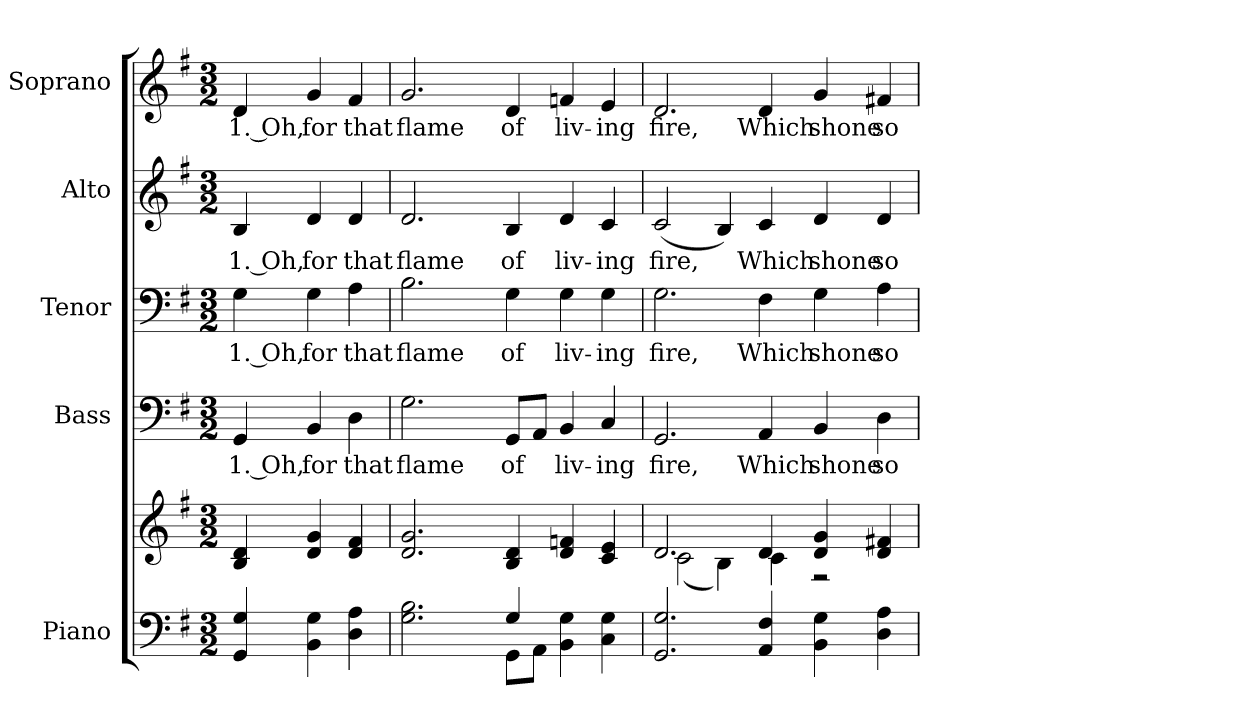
**kern	**kern	**kern	**text	**kern	**text	**kern	**text	**kern	**text
*part5	*part5	*part4	*part4	*part3	*part3	*part2	*part2	*part1	*part1
*staff6	*staff5	*staff4	*staff4	*staff3	*staff3	*staff2	*staff2	*staff1	*staff1
*I"Piano	*	*I"Bass	*	*I"Tenor	*	*I"Alto	*	*I"Soprano	*
*I'Pno.	*	*I'B.	*	*I'T.	*	*I'A.	*	*I'S.	*
!!LO:PB:g=z
*clefF4	*clefG2	*clefF4	*	*clefF4	*	*clefG2	*	*clefG2	*
*k[f#]	*k[f#]	*k[f#]	*	*k[f#]	*	*k[f#]	*	*k[f#]	*
*G:	*G:	*G:	*	*G:	*	*G:	*	*G:	*
*M3/2	*M3/2	*M3/2	*	*M3/2	*	*M3/2	*	*M3/2	*
*MM170	*MM170	*MM170	*	*MM170	*	*MM170	*	*MM170	*
=1	=1	=1	=1	=1	=1	=1	=1	=1	=1
!	!	!	!LO:LY:b:color=#000000	!	!	!	!	!	!
!	!	!	!	!	!LO:LY:b:color=#000000	!	!	!	!
!	!	!	!	!	!	!	!LO:LY:b:color=#000000	!	!
!	!	!	!	!	!	!	!	!	!LO:LY:b:color=#000000
4GGi/ 4Gi	4Bi/ 4di	4GGi/	1. Oh,	4Gi\	1. Oh,	4Bi/	1. Oh,	4di/	1. Oh,
!	!	!	!LO:LY:b:color=#000000	!	!	!	!	!	!
!	!	!	!	!	!LO:LY:b:color=#000000	!	!	!	!
!	!	!	!	!	!	!	!LO:LY:b:color=#000000	!	!
!	!	!	!	!	!	!	!	!	!LO:LY:b:color=#000000
4BBi\ 4Gi	4di/ 4gi	4BBi/	for	4Gi\	for	4di/	for	4gi/	for
!	!	!	!LO:LY:b:color=#000000	!	!	!	!	!	!
!	!	!	!	!	!LO:LY:b:color=#000000	!	!	!	!
!	!	!	!	!	!	!	!LO:LY:b:color=#000000	!	!
!	!	!	!	!	!	!	!	!	!LO:LY:b:color=#000000
4Di\ 4Ai	4di/ 4f#i	4Di\	that	4Ai\	that	4di/	that	4f#i/	that
=2	=2	=2	=2	=2	=2	=2	=2	=2	=2
*^	*	*	*	*	*	*	*	*	*
!	!	!	!	!LO:LY:b:color=#000000	!	!	!	!	!	!
!	!	!	!	!	!	!LO:LY:b:color=#000000	!	!	!	!
!	!	!	!	!	!	!	!	!LO:LY:b:color=#000000	!	!
!	!	!	!	!	!	!	!	!	!	!LO:LY:b:color=#000000
2.Gi\ 2.Bi	2ryy	2.di/ 2.gi	2.Gi\	flame	2.Bi\	flame	2.di/	flame	2.gi/	flame
.	4ryy	.	.	.	.	.	.	.	.	.
!	!	!	!	!LO:LY:b:color=#000000	!	!	!	!	!	!
!	!	!	!	!	!	!LO:LY:b:color=#000000	!	!	!	!
!	!	!	!	!	!	!	!	!LO:LY:b:color=#000000	!	!
!	!	!	!	!	!	!	!	!	!	!LO:LY:b:color=#000000
4Gi/	8GGi\L	4Bi/ 4di	8GGi/L	of	4Gi\	of	4Bi/	of	4di/	of
.	8AAi\J	.	8AAi/J	.	.	.	.	.	.	.
!	!	!	!	!LO:LY:b:color=#000000	!	!	!	!	!	!
!	!	!	!	!	!	!LO:LY:b:color=#000000	!	!	!	!
!	!	!	!	!	!	!	!	!LO:LY:b:color=#000000	!	!
!	!	!	!	!	!	!	!	!	!	!LO:LY:b:color=#000000
4BBi\ 4Gi	2ryy	4di/ 4fni	4BBi/	liv-	4Gi\	liv-	4di/	liv-	4fni/	liv-
!	!	!	!	!LO:LY:b:color=#000000	!	!	!	!	!	!
!	!	!	!	!	!	!LO:LY:b:color=#000000	!	!	!	!
!	!	!	!	!	!	!	!	!LO:LY:b:color=#000000	!	!
!	!	!	!	!	!	!	!	!	!	!LO:LY:b:color=#000000
4Ci\ 4Gi	.	4ci/ 4ei	4Ci/	-ing	4Gi\	-ing	4ci/	-ing	4ei/	-ing
*v	*v	*	*	*	*	*	*	*	*	*
!!LO:PB:g=z
=3	=3	=3	=3	=3	=3	=3	=3	=3	=3
*	*^	*	*	*	*	*	*	*	*
!	!	!	!	!LO:LY:b:color=#000000	!	!	!	!	!	!
!	!	!	!	!	!	!LO:LY:b:color=#000000	!	!	!	!
!	!	!	!	!	!	!	!	!LO:LY:b:color=#000000	!	!
!	!	!	!	!	!	!	!	!	!	!LO:LY:b:color=#000000
2.GGi/ 2.Gi	2.di/	(2ci\	2.GGi/	fire,	2.Gi\	fire,	(2ci/	fire,	2.di/	fire,
.	.	4Bi\)	.	.	.	.	4Bi/)	.	.	.
!	!	!	!	!LO:LY:b:color=#000000	!	!	!	!	!	!
!	!	!	!	!	!	!LO:LY:b:color=#000000	!	!	!	!
!	!	!	!	!	!	!	!	!LO:LY:b:color=#000000	!	!
!	!	!	!	!	!	!	!	!	!	!LO:LY:b:color=#000000
4AAi/ 4F#i	4di/	4ci\	4AAi/	Which	4F#i\	Which	4ci/	Which	4di/	Which
!	!	!	!	!LO:LY:b:color=#000000	!	!	!	!	!	!
!	!	!	!	!	!	!LO:LY:b:color=#000000	!	!	!	!
!	!	!	!	!	!	!	!	!LO:LY:b:color=#000000	!	!
!	!	!	!	!	!	!	!	!	!	!LO:LY:b:color=#000000
4BBi\ 4Gi	4di/ 4gi	2r	4BBi/	shone	4Gi\	shone	4di/	shone	4gi/	shone
!	!	!	!	!LO:LY:b:color=#000000	!	!	!	!	!	!
!	!	!	!	!	!	!LO:LY:b:color=#000000	!	!	!	!
!	!	!	!	!	!	!	!	!LO:LY:b:color=#000000	!	!
!	!	!	!	!	!	!	!	!	!	!LO:LY:b:color=#000000
4Di\ 4Ai	4di/ 4f#Xi	.	4Di\	so	4Ai\	so	4di/	so	4f#Xi/	so
*	*v	*v	*	*	*	*	*	*	*	*
=	=	=	=	=	=	=	=	=	=
*-	*-	*-	*-	*-	*-	*-	*-	*-	*-
